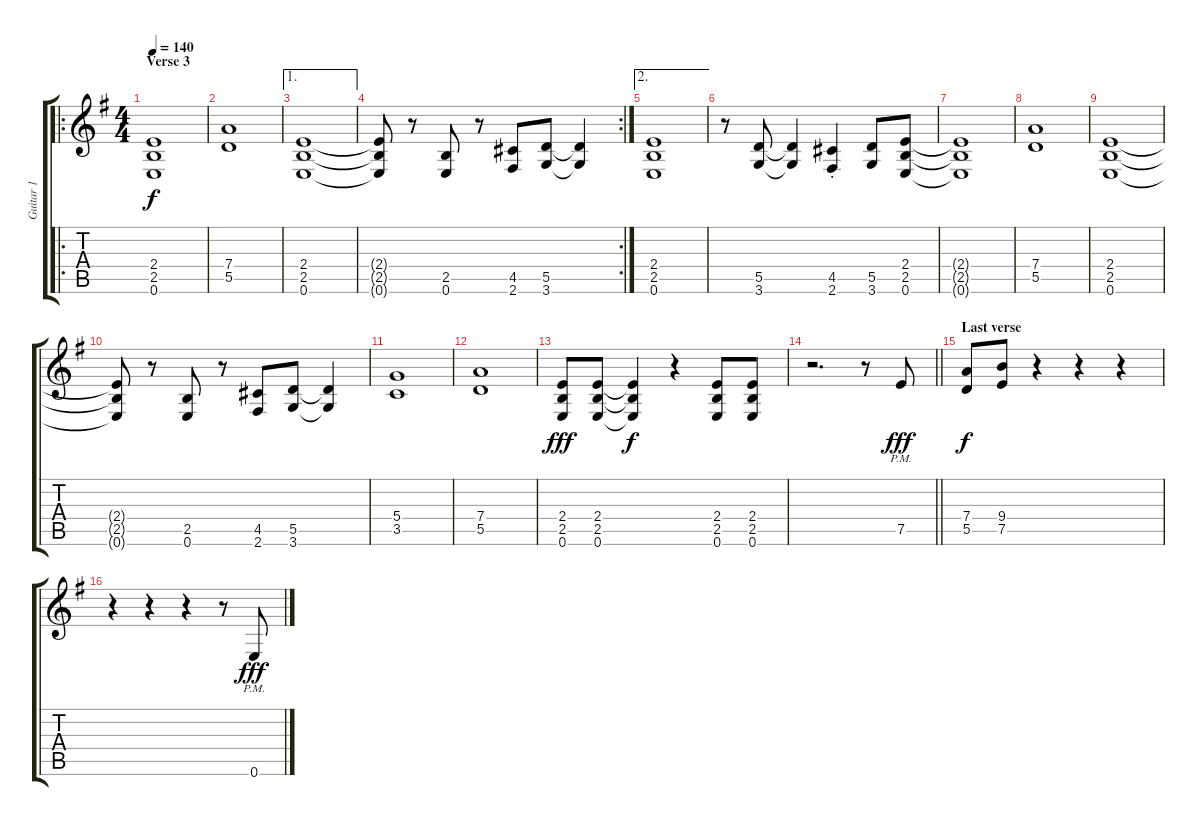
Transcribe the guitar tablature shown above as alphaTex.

\track ("Guitar 1" "Guitar 1") {instrument distortionguitar}
\staff {score tabs}
\tuning (E4 B3 G3 D3 A2 E2) {hide}
\ro
\ts (4 4)
\section ("" "Verse 3")
\tempo 140
\clef g2
\ks eminor
(2.4 2.5 0.6).1{dy f} |
(7.4 5.5).1 |
\ae 1
(2.4 2.5 0.6).1 |
\rc 2
(2.4{t} 2.5{t} 0.6{t}).8 r.8 (2.5 0.6).8 r.8 (4.5 2.6).8 (5.5 3.6).8 (5.5{t} 3.6{t}).4 |
\ae 2
(2.4 2.5 0.6).1 |
r.8 (5.5 3.6).8 (5.5{t} 3.6{t}).4 (4.5{st} 2.6{st}).4 (5.5 3.6).8 (2.4 2.5 0.6).8 |
(2.4{t} 2.5{t} 0.6{t}).1 |
(7.4 5.5).1 |
(2.4 2.5 0.6).1 |
(2.4{t} 2.5{t} 0.6{t}).8 r.8 (2.5 0.6).8 r.8 (4.5 2.6).8 (5.5 3.6).8 (5.5{t} 3.6{t}).4 |
(5.4 3.5).1 |
(7.4 5.5).1 |
(2.4 2.5 0.6).8{dy fff} (2.4 2.5 0.6).8 (2.4{t} 2.5{t} 0.6{t}).4{dy f} r.4 (2.4 2.5 0.6).8 (2.4 2.5 0.6).8 |
\barLineRight lightlight
r.2{d} r.8 7.5{pm}.8{dy fff} |
\section ("" "Last verse")
(7.4 5.5).8{dy f} (9.4 7.5).8 r.4 r.4 r.4 |
r.4 r.4 r.4 r.8 0.6{pm}.8{dy fff}
